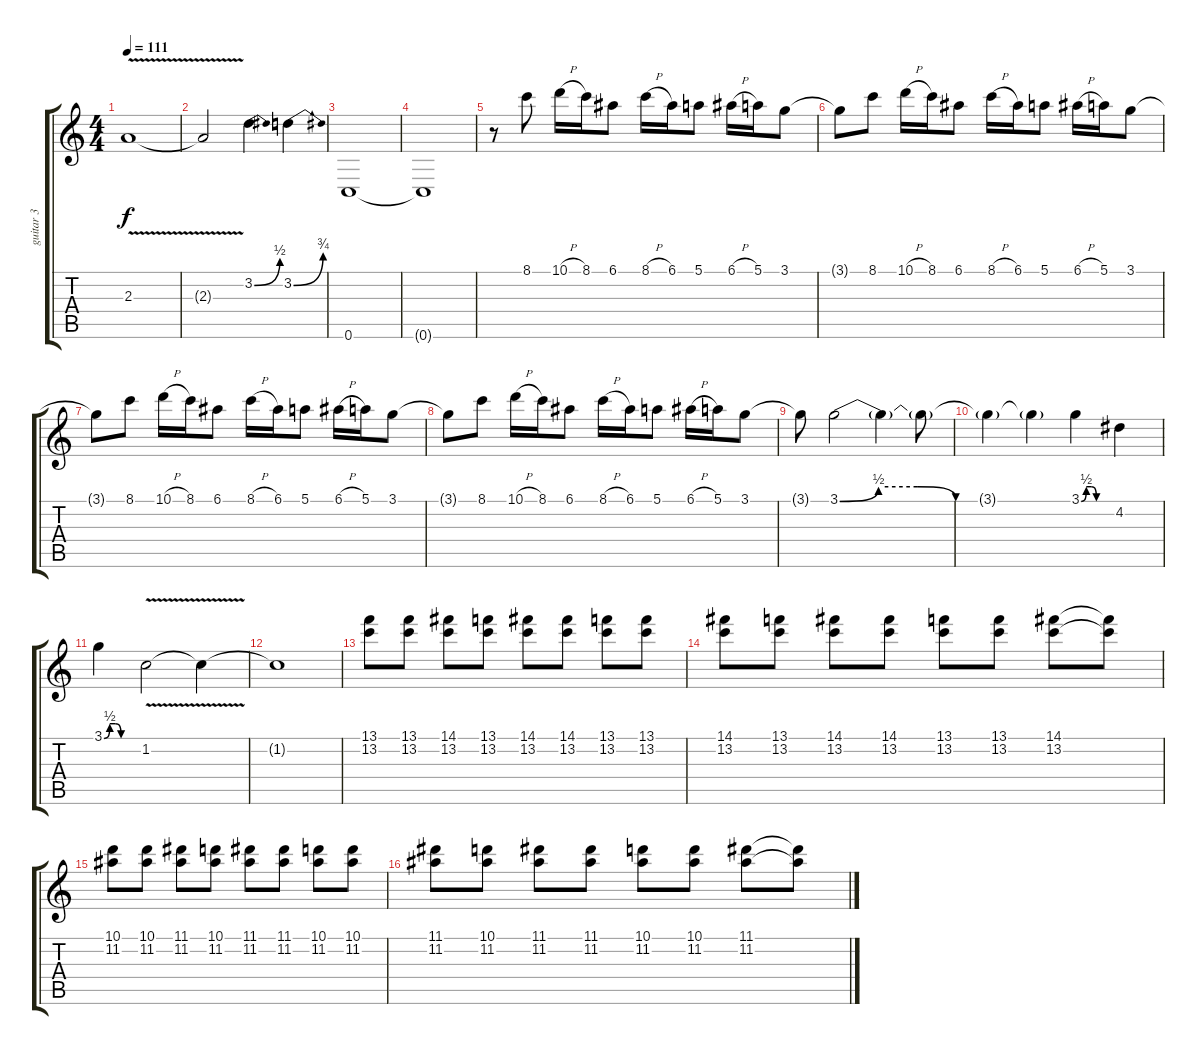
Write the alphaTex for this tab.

\track ("guitar 3" "guitar 3") {instrument electricguitarjazz}
\staff {score tabs}
\tuning (E4 B3 G3 D3 A2 C2) {hide}
\ts (4 4)
\tempo 111
\clef g2
\ks c
2.3{v}.1{dy f} |
2.3{t}.2 3.2{be (bend 0 0 60 2)}.4 3.2{be (bend 0 0 60 3)}.4 |
0.6.1{volume 16 instrument overdrivenguitar} |
0.6{t}.1 |
r.8{volume 12 instrument electricguitarjazz} 8.1.8 10.1{h}.16 8.1.16 6.1.8 8.1{h}.16 6.1.16 5.1.8 6.1{h}.16 5.1.16 3.1.8 |
3.1{t}.8 8.1.8 10.1{h}.16 8.1.16 6.1.8 8.1{h}.16 6.1.16 5.1.8 6.1{h}.16 5.1.16 3.1.8 |
3.1{t}.8 8.1.8 10.1{h}.16 8.1.16 6.1.8 8.1{h}.16 6.1.16 5.1.8 6.1{h}.16 5.1.16 3.1.8 |
3.1{t}.8 8.1.8 10.1{h}.16 8.1.16 6.1.8 8.1{h}.16 6.1.16 5.1.8 6.1{h}.16 5.1.16 3.1.8 |
3.1{t}.8 3.1{be (custom 0 0 10 2 20 2 30 0 60 0)}.2 3.1{t}.4 3.1{t}.8 |
3.1{t}.4 3.1{t}.4 3.1{be (custom 0 0 10 2 20 2 30 0 60 0)}.4 4.2.4 |
3.1{be (custom 0 0 10 2 20 2 30 0 60 0)}.4 1.2{v}.2 1.2{t}.4 |
1.2{t}.1 |
(13.1 13.2).8{volume 8} (13.1 13.2).8 (14.1 13.2).8 (13.1 13.2).8 (14.1 13.2).8 (14.1 13.2).8 (13.1 13.2).8 (13.1 13.2).8 |
(14.1 13.2).8 (13.1 13.2).8 (14.1 13.2).8 (14.1 13.2).8 (13.1 13.2).8 (13.1 13.2).8 (14.1 13.2).8 (14.1{t} 13.2{t}).8 |
(10.1 11.2).8 (10.1 11.2).8 (11.1 11.2).8 (10.1 11.2).8 (11.1 11.2).8 (11.1 11.2).8 (10.1 11.2).8 (10.1 11.2).8 |
(11.1 11.2).8 (10.1 11.2).8 (11.1 11.2).8 (11.1 11.2).8 (10.1 11.2).8 (10.1 11.2).8 (11.1 11.2).8 (11.1{t} 11.2{t}).8
